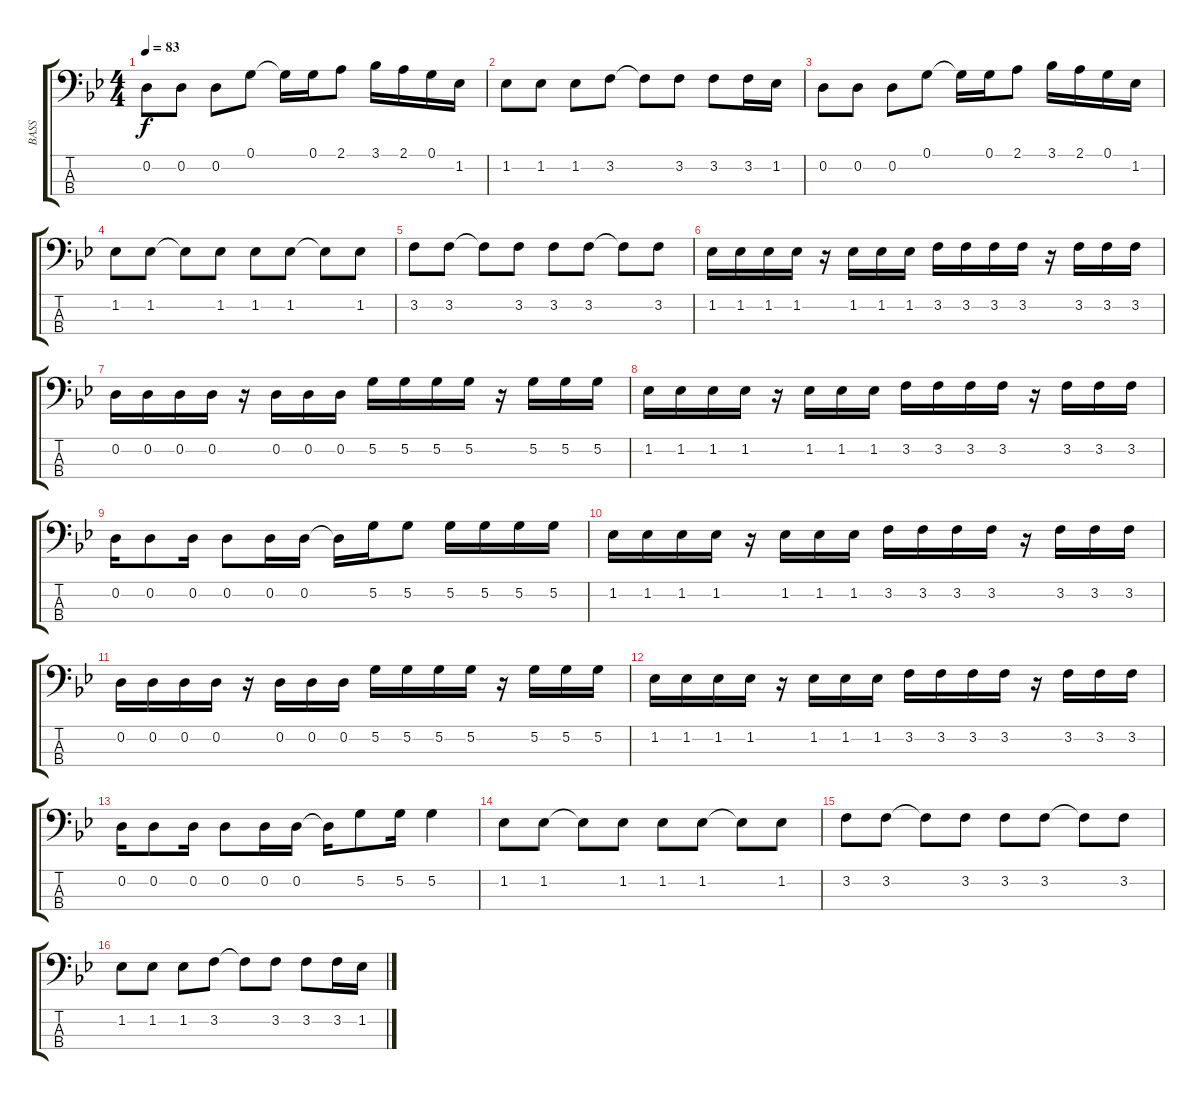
\track ("BASS" "BASS") {instrument electricbassfinger}
\staff {score tabs}
\tuning (G2 D2 A1 E1) {hide}
\ts (4 4)
\tempo 83
\clef f4
\ks gminor
0.2.8{dy f} 0.2.8 0.2.8 0.1.8 0.1{t}.16 0.1.16 2.1.8 3.1.16 2.1.16 0.1.16 1.2.16 |
1.2.8 1.2.8 1.2.8 3.2.8 3.2{t}.8 3.2.8 3.2.8 3.2.16 1.2.16 |
0.2.8 0.2.8 0.2.8 0.1.8 0.1{t}.16 0.1.16 2.1.8 3.1.16 2.1.16 0.1.16 1.2.16 |
1.2.8 1.2.8 1.2{t}.8 1.2.8 1.2.8 1.2.8 1.2{t}.8 1.2.8 |
3.2.8 3.2.8 3.2{t}.8 3.2.8 3.2.8 3.2.8 3.2{t}.8 3.2.8 |
1.2.16 1.2.16 1.2.16 1.2.16 r.16 1.2.16 1.2.16 1.2.16 3.2.16 3.2.16 3.2.16 3.2.16 r.16 3.2.16 3.2.16 3.2.16 |
0.2.16 0.2.16 0.2.16 0.2.16 r.16 0.2.16 0.2.16 0.2.16 5.2.16 5.2.16 5.2.16 5.2.16 r.16 5.2.16 5.2.16 5.2.16 |
1.2.16 1.2.16 1.2.16 1.2.16 r.16 1.2.16 1.2.16 1.2.16 3.2.16 3.2.16 3.2.16 3.2.16 r.16 3.2.16 3.2.16 3.2.16 |
0.2.16 0.2.8 0.2.16 0.2.8 0.2.16 0.2.16 0.2{t}.16 5.2.16 5.2.8 5.2.16 5.2.16 5.2.16 5.2.16 |
1.2.16 1.2.16 1.2.16 1.2.16 r.16 1.2.16 1.2.16 1.2.16 3.2.16 3.2.16 3.2.16 3.2.16 r.16 3.2.16 3.2.16 3.2.16 |
0.2.16 0.2.16 0.2.16 0.2.16 r.16 0.2.16 0.2.16 0.2.16 5.2.16 5.2.16 5.2.16 5.2.16 r.16 5.2.16 5.2.16 5.2.16 |
1.2.16 1.2.16 1.2.16 1.2.16 r.16 1.2.16 1.2.16 1.2.16 3.2.16 3.2.16 3.2.16 3.2.16 r.16 3.2.16 3.2.16 3.2.16 |
0.2.16 0.2.8 0.2.16 0.2.8 0.2.16 0.2.16 0.2{t}.16 5.2.8 5.2.16 5.2.4 |
1.2.8 1.2.8 1.2{t}.8 1.2.8 1.2.8 1.2.8 1.2{t}.8 1.2.8 |
3.2.8 3.2.8 3.2{t}.8 3.2.8 3.2.8 3.2.8 3.2{t}.8 3.2.8 |
1.2.8 1.2.8 1.2.8 3.2.8 3.2{t}.8 3.2.8 3.2.8 3.2.16 1.2.16
